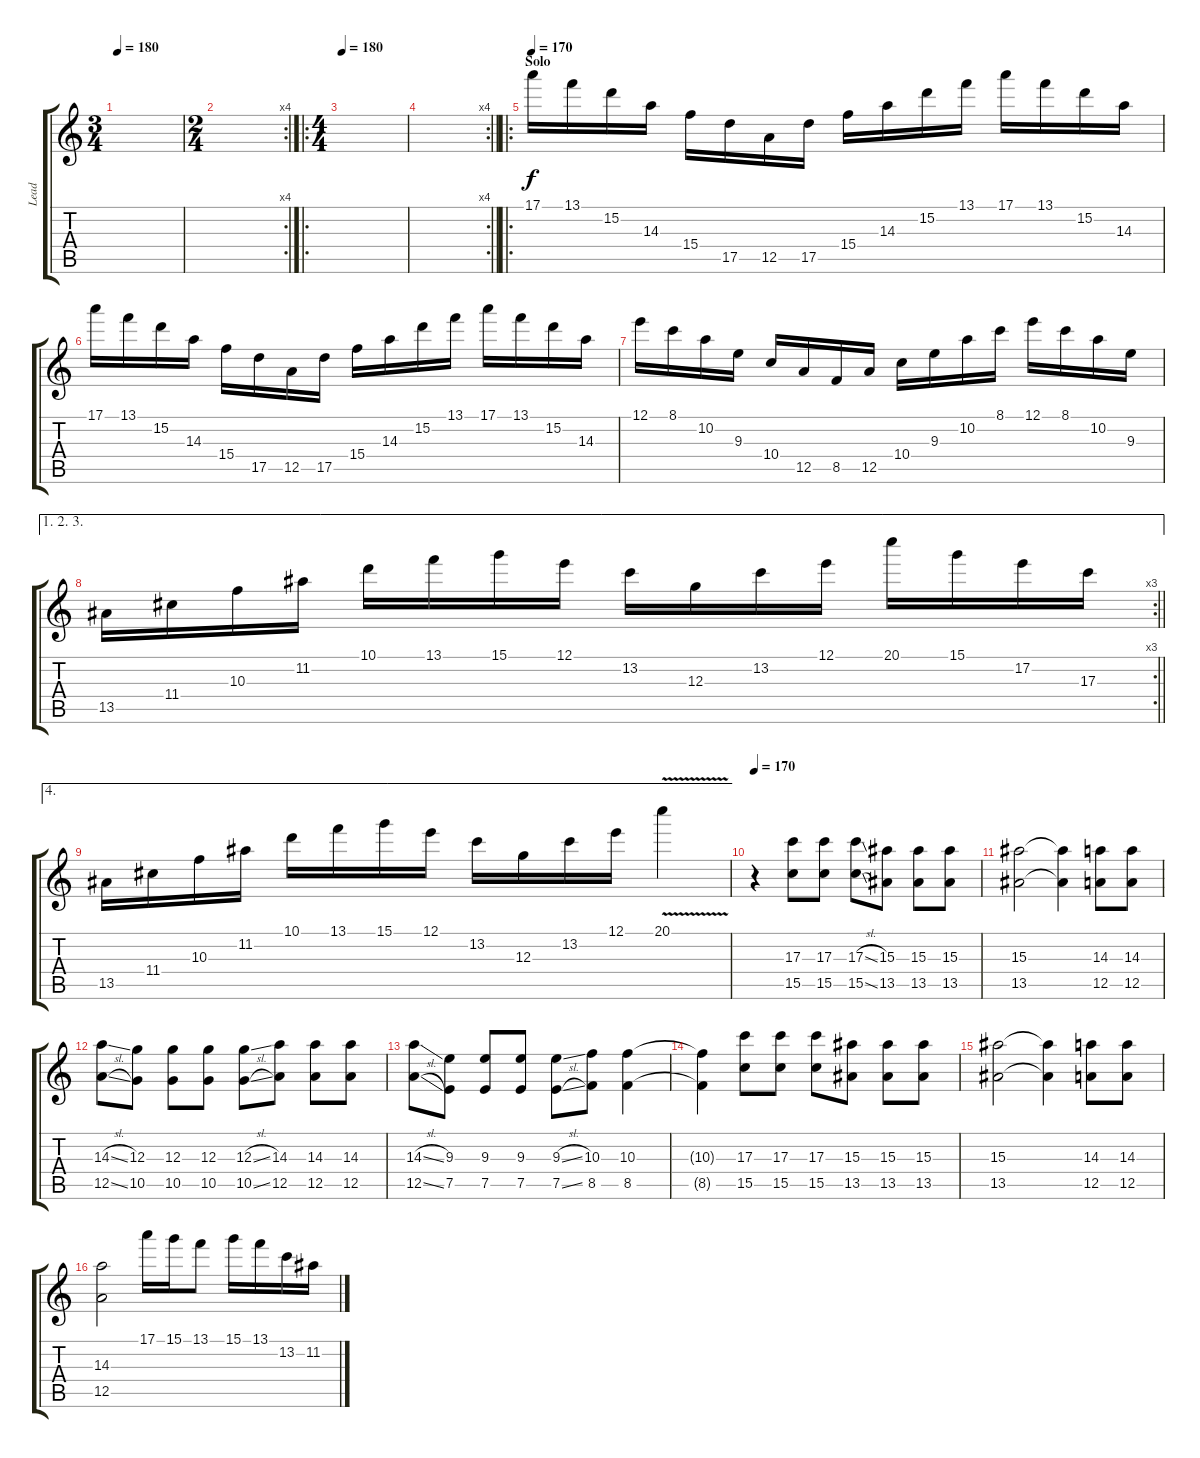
\track ("Lead" "Lead") {instrument overdrivenguitar}
\staff {score tabs}
\tuning (E4 B3 G3 D3 A2 D2) {hide}
\ts (3 4)
\tempo 180
\clef g2
\ks c
|
\rc 4
\ts (2 4)
|
\ro
\ts (4 4)
\tempo 180
|
\rc 4
\barLineRight lightlight
|
\ro
\section ("" "Solo")
\tempo 170
17.1.16 13.1.16 15.2.16 14.3.16 15.4.16 17.5.16 12.5.16 17.5.16 15.4.16 14.3.16 15.2.16 13.1.16 17.1.16 13.1.16 15.2.16 14.3.16 |
17.1.16 13.1.16 15.2.16 14.3.16 15.4.16 17.5.16 12.5.16 17.5.16 15.4.16 14.3.16 15.2.16 13.1.16 17.1.16 13.1.16 15.2.16 14.3.16 |
12.1.16 8.1.16 10.2.16 9.3.16 10.4.16 12.5.16 8.5.16 12.5.16 10.4.16 9.3.16 10.2.16 8.1.16 12.1.16 8.1.16 10.2.16 9.3.16 |
\ae (1 2 3)
\rc 3
\barLineRight lightlight
13.5.16 11.4.16 10.3.16 11.2.16 10.1.16 13.1.16 15.1.16 12.1.16 13.2.16 12.3.16 13.2.16 12.1.16 20.1.16 15.1.16 17.2.16 17.3.16 |
\ae 4
\section ("" "")
13.5.16 11.4.16 10.3.16 11.2.16 10.1.16 13.1.16 15.1.16 12.1.16 13.2.16 12.3.16 13.2.16 12.1.16 20.1{v}.4 |
\tempo 170
r.4 (17.3 15.5).8 (17.3 15.5).8 (17.3{sl} 15.5{sl}).8 (15.3 13.5).8 (15.3 13.5).8 (15.3 13.5).8 |
(15.3 13.5).2 (15.3{t} 13.5{t}).4 (14.3 12.5).8 (14.3 12.5).8 |
(14.3{sl} 12.5{sl}).8 (12.3 10.5).8 (12.3 10.5).8 (12.3 10.5).8 (12.3{sl} 10.5{sl}).8 (14.3 12.5).8 (14.3 12.5).8 (14.3 12.5).8 |
(14.3{sl} 12.5{sl}).8 (9.3 7.5).8 (9.3 7.5).8 (9.3 7.5).8 (9.3{sl} 7.5{sl}).8 (10.3 8.5).8 (10.3 8.5).4 |
(10.3{t} 8.5{t}).4 (17.3 15.5).8 (17.3 15.5).8 (17.3 15.5).8 (15.3 13.5).8 (15.3 13.5).8 (15.3 13.5).8 |
(15.3 13.5).2 (15.3{t} 13.5{t}).4 (14.3 12.5).8 (14.3 12.5).8 |
(14.3 12.5).2 17.1.16 15.1.16 13.1.8 15.1.16 13.1.16 13.2.16 11.2.16
